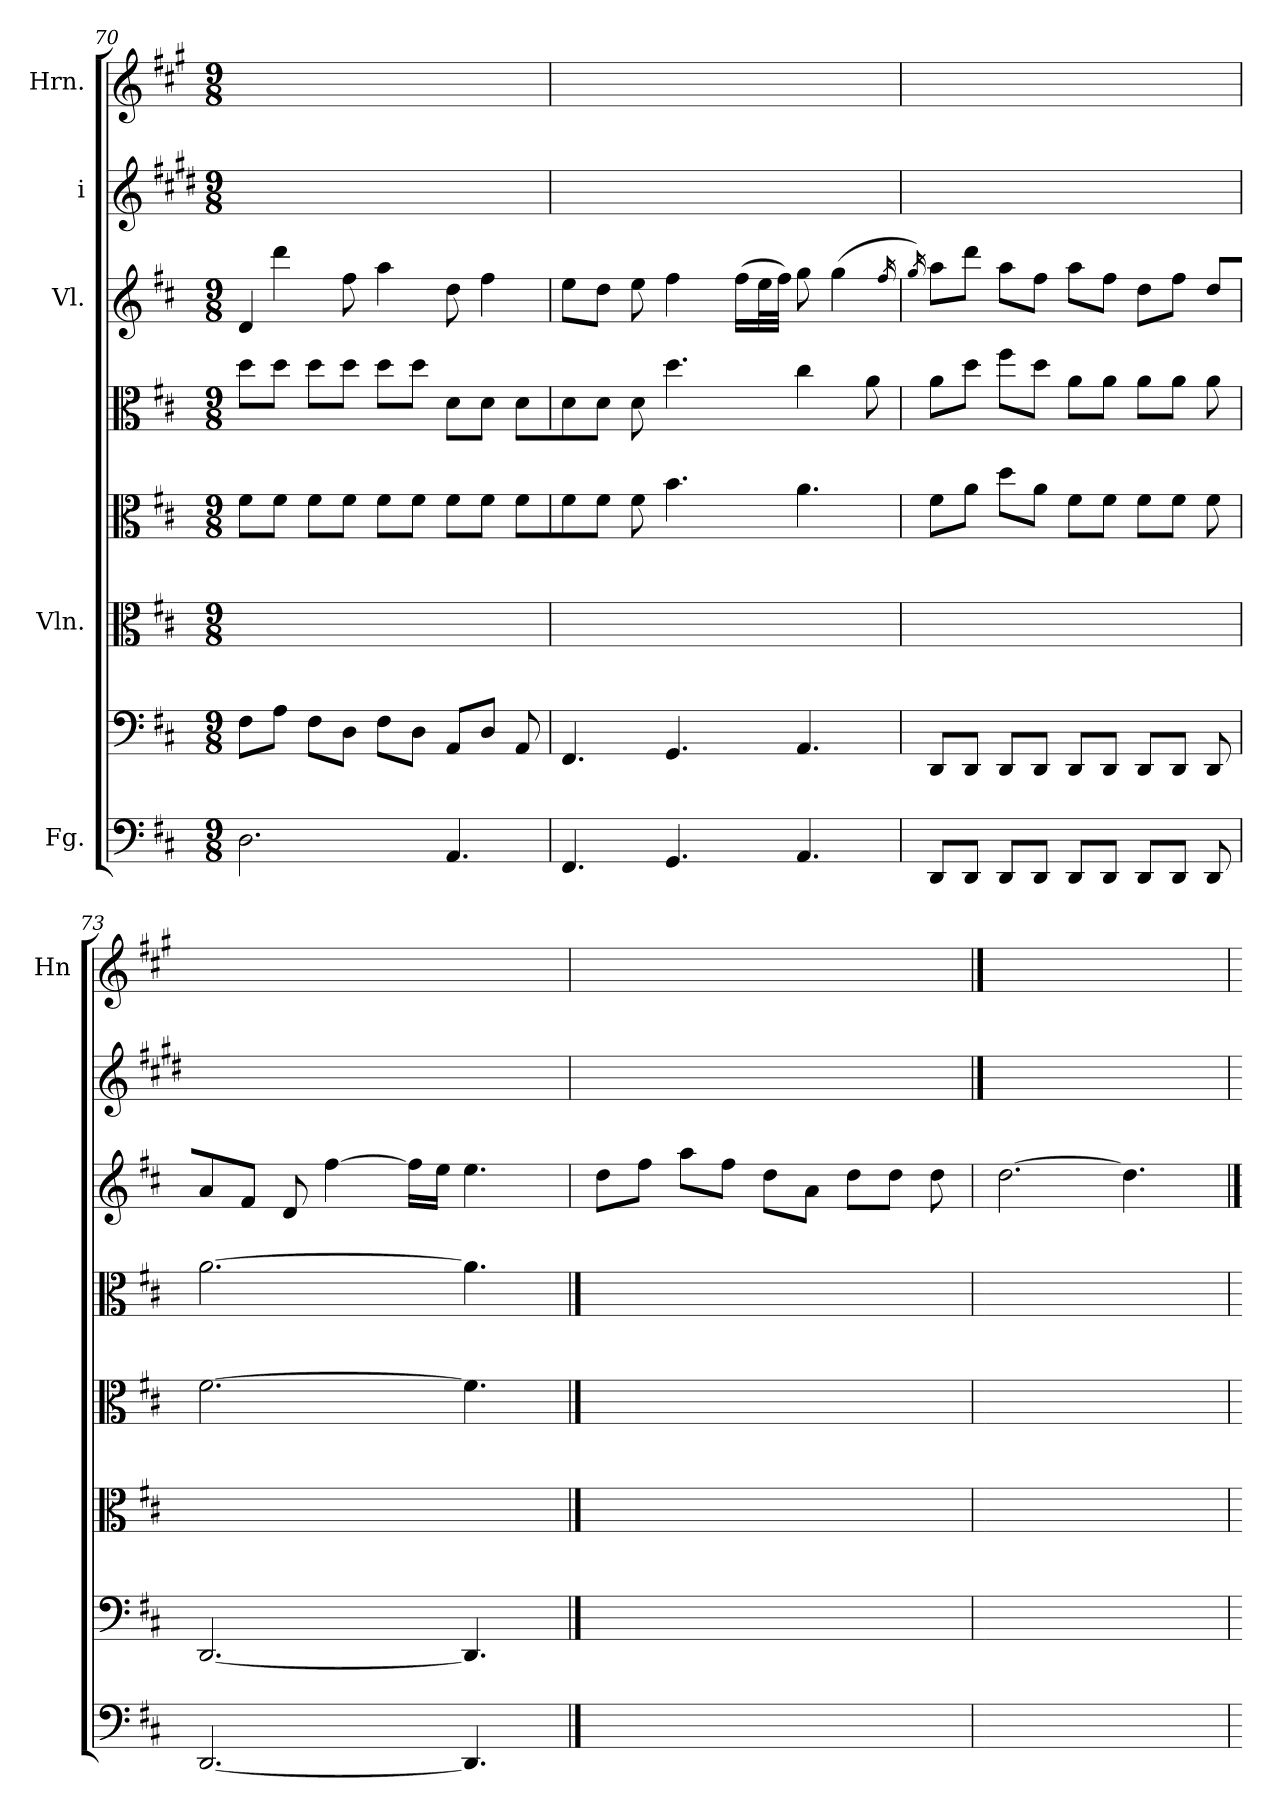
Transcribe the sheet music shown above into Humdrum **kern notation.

**kern	**kern	**kern	**kern	**kern	**kern	**kern	**kern
*part5	*part5	*part4	*part4	*part4	*part3	*part2	*part1
*staff8	*staff7	*staff6	*staff5	*staff4	*staff3	*staff2	*staff1
*I"Fg.	*	*I"Vln.	*	*	*I"Vl.	*I"i	*I"Hrn.
*	*	*	*	*	*	*	*I'Hn
!!LO:LB:g=z
*clefF4	*clefF4	*clefC3	*clefC3	*clefC3	*clefG2	*clefG2	*clefG2
*	*	*	*	*	*	*ITrd1c2	*ITrd4c7
*k[f#c#]	*k[f#c#]	*k[f#c#]	*k[f#c#]	*k[f#c#]	*k[f#c#]	*k[f#c#]	*k[f#c#]
*D:	*D:	*D:	*D:	*D:	*D:	*D:	*D:
*M9/8	*M9/8	*M9/8	*M9/8	*M9/8	*M9/8	*M9/8	*M9/8
=70	=70	=70	=70	=70	=70	=70	=70
2.D	8F#	1ryy	8f#	8ddL	8dJ	2ryy	2ryy
.	8AJ	.	8f#J	8ddJ	4ddd	.	.
.	8F#L	.	8f#L	8ddL	.	.	.
.	8DJ	.	8f#J	8ddJ	8ff#	.	.
.	8F#L	.	8f#L	8ddL	4aa	2ryy	2ryy
.	8DJ	.	8f#J	8ddJ	.	.	.
4.AA	8AAL	.	8f#L	8dL	8dd	.	.
.	8DJ	.	8f#J	8dJ	4ff#	.	.
.	8AA	8ryy	8f#L	8dL	.	8ryy	8ryy
!!LO:LB:g=z
=71	=71	=71	=71	=71	=71	=71	=71
4.FF#	4.FF#	1ryy	8f#	8d	8eeL	2ryy	2ryy
.	.	.	8f#J	8dJ	8ddJ	.	.
.	.	.	8f#	8d	8ee	.	.
4.GG	4.GG	.	4.b	4.dd	4ff#	.	.
.	.	.	.	.	.	2ryy	2ryy
.	.	.	.	.	(>16ff#LL	.	.
.	.	.	.	.	32eeL	.	.
.	.	.	.	.	32ff#JJJ)	.	.
4.AA	4.AA	.	4.a	4cc#	8gg	.	.
.	.	.	.	.	(<4gg	.	.
.	.	8ryy	.	8aL	.	8ryy	8ryy
.	.	.	.	.	16qff#/LL	.	.
=72	=72	=72	=72	=72	=72	=72	=72
.	.	.	.	.	16qgg/JJ)	.	.
8DDL	8DDL	1ryy	8f#L	8aL	8aaL	2ryy	2ryy
8DDJ	8DDJ	.	8aJ	8ddJ	8dddJ	.	.
8DDL	8DDL	.	8ddL	8ff#L	8aaL	.	.
8DDJ	8DDJ	.	8aJ	8ddJ	8ff#J	.	.
8DDL	8DDL	.	8f#L	8aL	8aaL	2ryy	2ryy
8DDJ	8DDJ	.	8f#J	8aJ	8ff#J	.	.
8DDL	8DDL	.	8f#L	8aL	8ddL	.	.
8DDJ	8DDJ	.	8f#J	8aJ	8ff#J	.	.
8DD	8DD	8ryy	8f#	8a	8ddL	8ryy	8ryy
=73	=73	=73	=73	=73	=73	=73	=73
[2.DD	[2.DD	1ryy	[2.f#	[2.a	8a	2ryy	2ryy
.	.	.	.	.	8f#J	.	.
.	.	.	.	.	8d	.	.
.	.	.	.	.	[4ff#	.	.
.	.	.	.	.	.	2ryy	2ryy
.	.	.	.	.	16ff#LL]	.	.
.	.	.	.	.	16eeJJ	.	.
4.DD]	4.DD]	.	4.f#]	4.a]	4.ee	.	.
.	.	8ryy	.	.	.	8ryy	8ryy
==74	==74	==74	==74	==74	=74	=74	=74
1ryy	1ryy	1ryy	1ryy	1ryy	8ddL	2ryy	2ryy
.	.	.	.	.	8ff#J	.	.
.	.	.	.	.	8aaL	.	.
.	.	.	.	.	8ff#J	.	.
.	.	.	.	.	8ddL	2ryy	2ryy
.	.	.	.	.	8aJ	.	.
.	.	.	.	.	8ddL	.	.
.	.	.	.	.	8ddJ	.	.
8ryy	8ryy	8ryy	8ryy	8ryy	8dd	8ryy	8ryy
=	=	=	=	=	=	==	==
1ryy	1ryy	1ryy	1ryy	1ryy	[2.dd	1ryy	1ryy
.	.	.	.	.	4.dd]	.	.
8ryy	8ryy	8ryy	8ryy	8ryy	.	8ryy	8ryy
=	=	=	=	=	==	=	=
*-	*-	*-	*-	*-	*-	*-	*-
